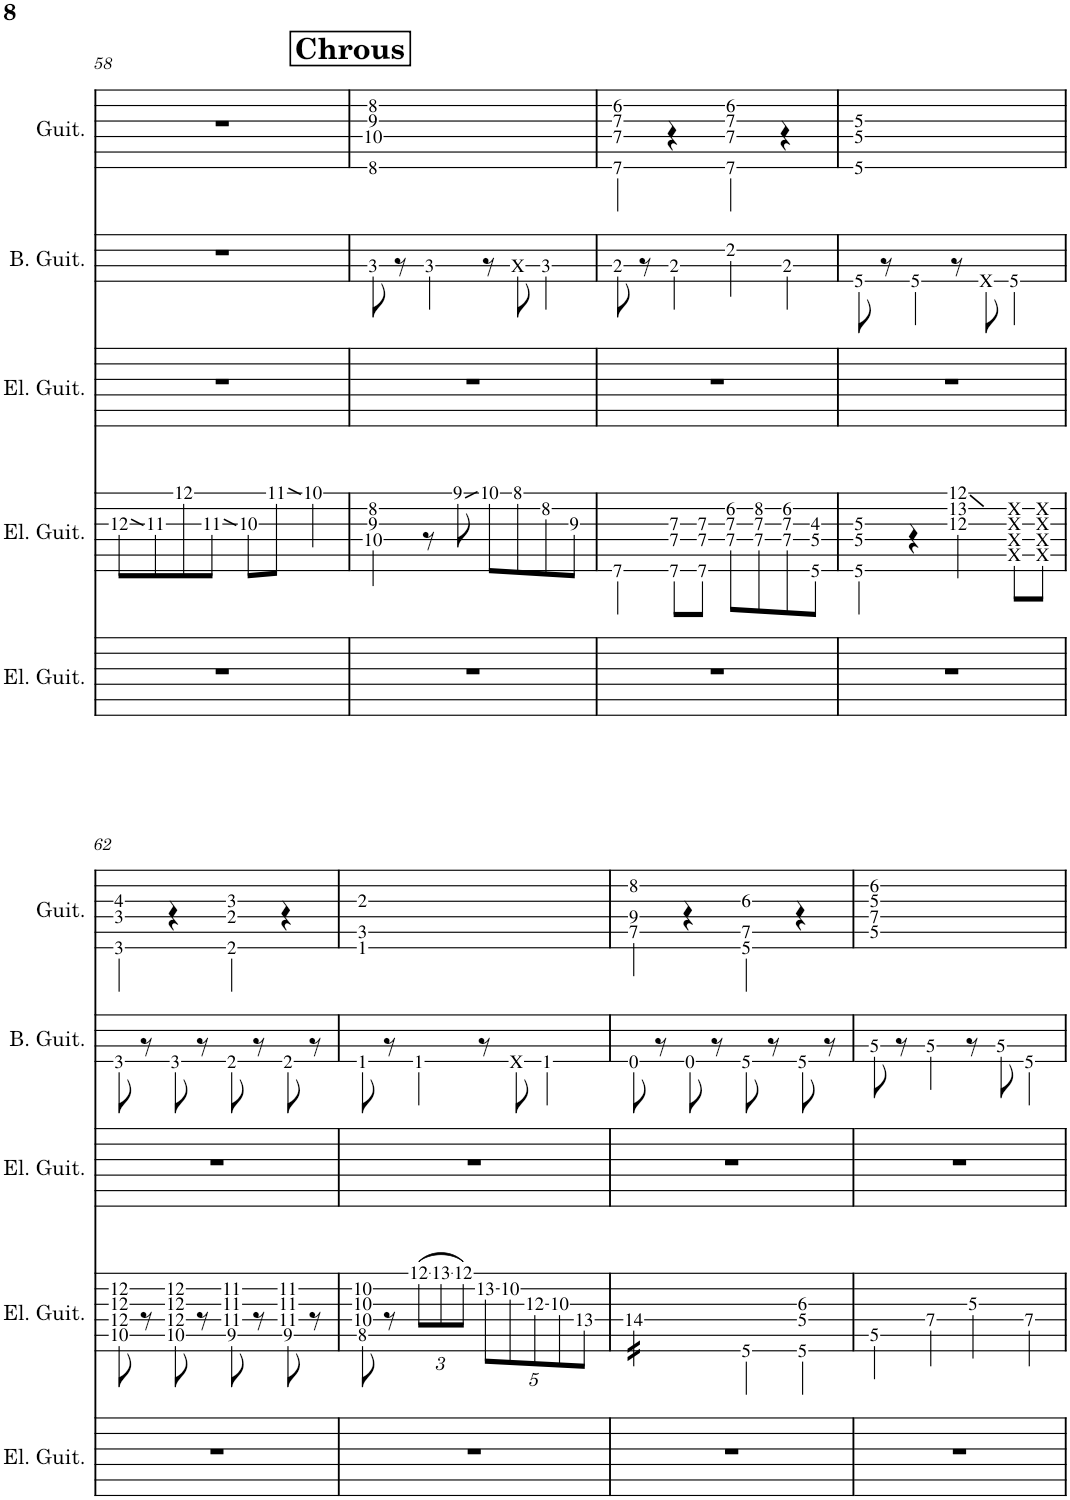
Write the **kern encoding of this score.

**kern	**kern	**kern	**kern	**kern
*part5	*part4	*part3	*part2	*part1
*staff5	*staff4	*staff3	*staff2	*staff1
*I"Electric Guitar	*I"Electric Guitar	*I"Electric Guitar	*I"Bass Guitar	*I"Guitar
*I'El. Guit.	*I'El. Guit.	*I'El. Guit.	*I'B. Guit.	*I'Guit.
!!LO:PB:g=z
*clefG2	*clefG2	*clefG2	*clefF4	*clefG2
*Trd7c12	*Trd7c12	*Trd7c12	*Trd7c12	*Trd7c12
*k[]	*k[]	*k[]	*k[]	*k[]
*M4/4	*M4/4	*M4/4	*M4/4	*M4/4
=58	=58	=58	=58	=58
1r	8gg\L	1r	1r	1r
.	8ff#X\	.	.	.
.	8eee\	.	.	.
.	8ff#\J	.	.	.
.	8ffn\L	.	.	.
.	8eee-X\J	.	.	.
.	4ddd\	.	.	.
!!LO:REH:place=s1:a:B:cj:fs=14:t=Chrous
=59	=59	=59	=59	=59
1r	4cc\ 4ee\ 4gg\	1r	8C\	1c 1cc 1ee 1gg
.	.	.	8r	.
.	8r	.	4C\	.
.	8ccc#X\	.	.	.
.	8ddd\L	.	8r	.
.	8cccn\	.	8AA\	.
.	8gg\	.	4C\	.
.	8ee\J	.	.	.
=60	=60	=60	=60	=60
1r	4B\	1r	8BB\	4B\ 4a\ 4dd\ 4ff\
.	.	.	8r	.
.	8B\ 8a\ 8dd\L	.	4BB\	4r
.	8B\ 8a\ 8dd\J	.	.	.
.	8a\ 8dd\ 8ff\L	.	4E\	4B\ 4a\ 4dd\ 4ff\
.	8a\ 8dd\ 8gg\	.	.	.
.	8a\ 8dd\ 8ff\	.	4BB\	4r
.	8A\ 8g\ 8b\J	.	.	.
=61	=61	=61	=61	=61
1r	4A\ 4g\ 4cc\	1r	8AA\	1A 1g 1cc
.	.	.	8r	.
.	4r	.	4AA\	.
.	4gg\ 4ccc\ 4eee\	.	8r	.
.	.	.	8AA\	.
.	8g\ 8dd\ 8gg\ 8bb\L	.	4AA\	.
.	8g\ 8dd\ 8gg\ 8bb\J	.	.	.
!!LO:LB:g=z
=62	=62	=62	=62	=62
1r	8g\ 8dd\ 8gg\ 8bb\	1r	8GG\	4G\ 4f\ 4b\
.	8r	.	8r	.
.	8g\ 8dd\ 8gg\ 8bb\	.	8GG\	4r
.	8r	.	8r	.
.	8f#X\ 8cc#X\ 8ff#X\ 8bb-X\	.	8FF#X\	4F#X\ 4e\ 4b-X\
.	8r	.	8r	.
.	8f#\ 8cc#\ 8ff#\ 8bb-\	.	8FF#\	4r
.	8r	.	8r	.
=63	=63	=63	=63	=63
1r	8f\ 8cc\ 8ff\ 8aa\	1r	8FF\	1F 1c 1a
.	8r	.	8r	.
*	*Xbrackettup	*	*	*
.	(12eee\L	.	4FF\	.
.	12fff\	.	.	.
.	12eee\J)	.	.	.
.	10ccc\L	.	8r	.
.	10aa\	.	.	.
.	.	.	8FF\	.
.	10gg\	.	.	.
.	.	.	4FF\	.
.	10ff\	.	.	.
.	10ee-X\J	.	.	.
=64	=64	=64	=64	=64
1r	2ee\	1r	8EE\	4e\ 4b\ 4gg\
.	.	.	8r	.
.	.	.	8EE\	4r
.	.	.	8r	.
.	4A\	.	8AA\	4A\ 4e\ 4cc#X\
.	.	.	8r	.
.	4A\ 4g\ 4cc#X\	.	8AA\	4r
.	.	.	8r	.
=65	=65	=65	=65	=65
1r	4d\	1r	8D\	1d 1a 1cc 1ff
.	.	.	8r	.
.	4a\	.	4D\	.
.	4cc\	.	8r	.
.	.	.	8D\	.
.	4a\	.	4AA\	.
=	=	=	=	=
*-	*-	*-	*-	*-
